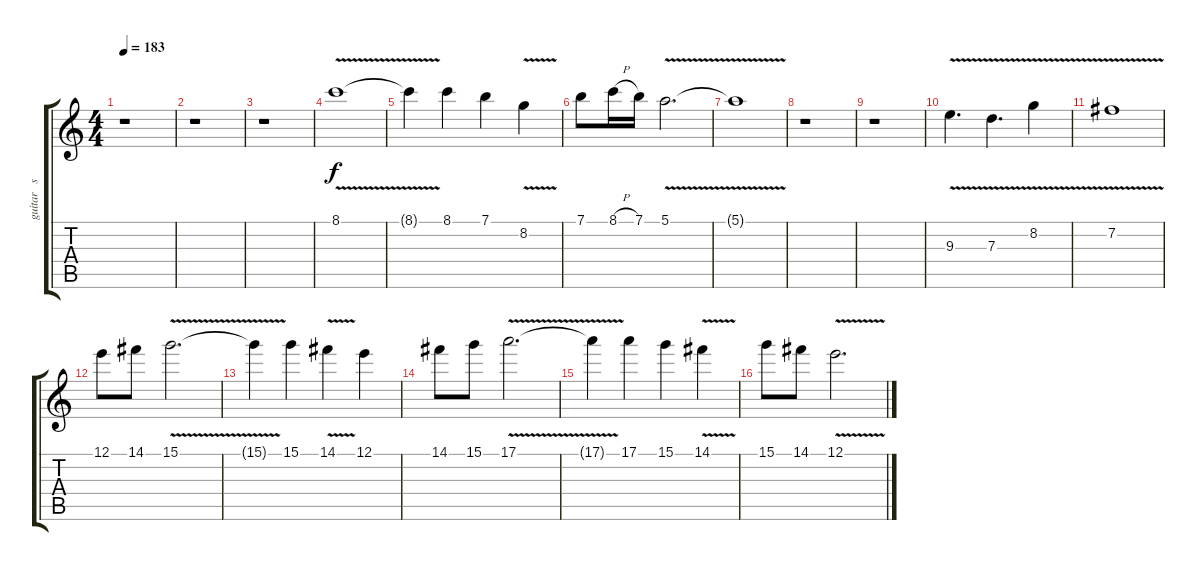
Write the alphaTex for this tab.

\track ("guitar   solo    one" "guitar   s") {instrument overdrivenguitar}
\staff {score tabs}
\tuning (E4 B3 G3 D3 A2 E2) {hide}
\ts (4 4)
\tempo 183
\clef g2
\ks c
r.1{dy f} |
r.1 |
r.1 |
8.1{v}.1 |
8.1{t}.4 8.1.4 7.1.4 8.2{v}.4 |
7.1.8 8.1{h}.16 7.1.16 5.1{v}.2{d} |
5.1{t}.1 |
r.1 |
r.1 |
9.3{v}.4{d} 7.3{v}.4{d} 8.2{v}.4 |
7.2{v}.1 |
12.1.8 14.1.8 15.1{v}.2{d} |
15.1{t}.4 15.1.4 14.1{v}.4 12.1.4 |
14.1.8 15.1.8 17.1{v}.2{d} |
17.1{t}.4 17.1.4 15.1.4 14.1{v}.4 |
15.1.8 14.1.8 12.1{v}.2{d}
